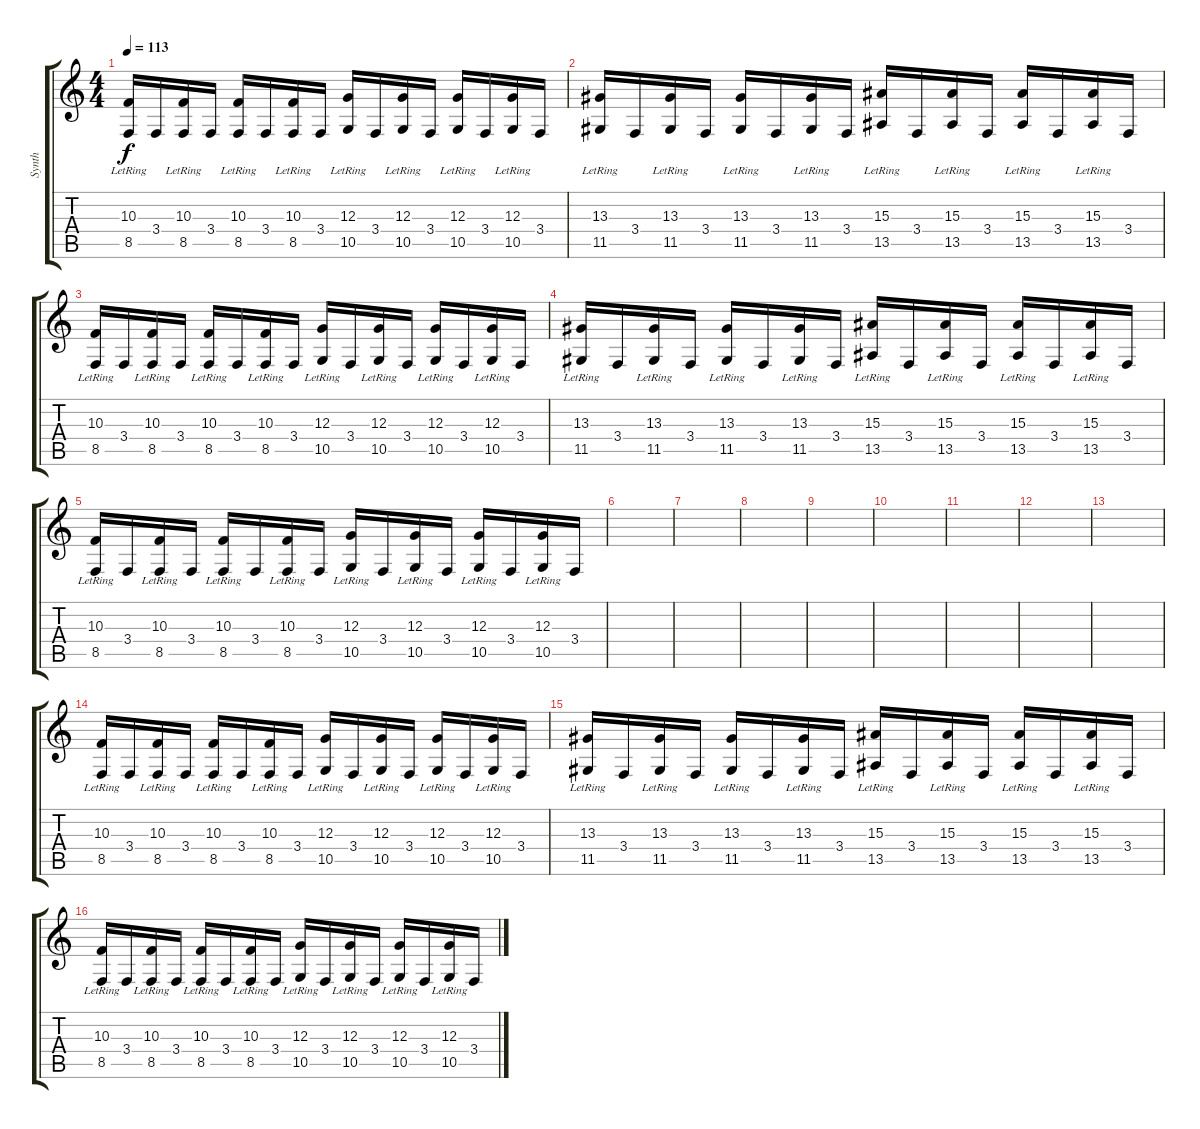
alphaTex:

\track ("Synth" "Synth") {instrument lead2sawtooth}
\staff {score tabs}
\tuning (E4 B3 G3 D3 A2 E2) {hide}
\ts (4 4)
\tempo 113
\clef g2
\ks c
(10.3{lr} 8.5).16{dy f} 3.4.16 (10.3{lr} 8.5).16 3.4.16 (10.3{lr} 8.5).16 3.4.16 (10.3{lr} 8.5).16 3.4.16 (12.3{lr} 10.5).16 3.4.16 (12.3{lr} 10.5).16 3.4.16 (12.3{lr} 10.5).16 3.4.16 (12.3{lr} 10.5).16 3.4.16 |
(13.3{lr} 11.5).16 3.4.16 (13.3{lr} 11.5).16 3.4.16 (13.3{lr} 11.5).16 3.4.16 (13.3{lr} 11.5).16 3.4.16 (15.3{lr} 13.5).16 3.4.16 (15.3{lr} 13.5).16 3.4.16 (15.3{lr} 13.5).16 3.4.16 (15.3{lr} 13.5).16 3.4.16 |
(10.3{lr} 8.5).16 3.4.16 (10.3{lr} 8.5).16 3.4.16 (10.3{lr} 8.5).16 3.4.16 (10.3{lr} 8.5).16 3.4.16 (12.3{lr} 10.5).16 3.4.16 (12.3{lr} 10.5).16 3.4.16 (12.3{lr} 10.5).16 3.4.16 (12.3{lr} 10.5).16 3.4.16 |
(13.3{lr} 11.5).16 3.4.16 (13.3{lr} 11.5).16 3.4.16 (13.3{lr} 11.5).16 3.4.16 (13.3{lr} 11.5).16 3.4.16 (15.3{lr} 13.5).16 3.4.16 (15.3{lr} 13.5).16 3.4.16 (15.3{lr} 13.5).16 3.4.16 (15.3{lr} 13.5).16 3.4.16 |
(10.3{lr} 8.5).16{volume 0} 3.4.16 (10.3{lr} 8.5).16 3.4.16 (10.3{lr} 8.5).16 3.4.16 (10.3{lr} 8.5).16 3.4.16 (12.3{lr} 10.5).16 3.4.16 (12.3{lr} 10.5).16 3.4.16 (12.3{lr} 10.5).16 3.4.16 (12.3{lr} 10.5).16 3.4.16 |
|
|
|
|
|
|
|
|
(10.3{lr} 8.5).16{volume 10} 3.4.16 (10.3{lr} 8.5).16 3.4.16 (10.3{lr} 8.5).16 3.4.16 (10.3{lr} 8.5).16 3.4.16 (12.3{lr} 10.5).16 3.4.16 (12.3{lr} 10.5).16 3.4.16 (12.3{lr} 10.5).16 3.4.16 (12.3{lr} 10.5).16 3.4.16 |
(13.3{lr} 11.5).16 3.4.16 (13.3{lr} 11.5).16 3.4.16 (13.3{lr} 11.5).16 3.4.16 (13.3{lr} 11.5).16 3.4.16 (15.3{lr} 13.5).16 3.4.16 (15.3{lr} 13.5).16 3.4.16 (15.3{lr} 13.5).16 3.4.16 (15.3{lr} 13.5).16 3.4.16 |
(10.3{lr} 8.5).16 3.4.16 (10.3{lr} 8.5).16 3.4.16 (10.3{lr} 8.5).16 3.4.16 (10.3{lr} 8.5).16 3.4.16 (12.3{lr} 10.5).16 3.4.16 (12.3{lr} 10.5).16 3.4.16 (12.3{lr} 10.5).16 3.4.16 (12.3{lr} 10.5).16 3.4.16
